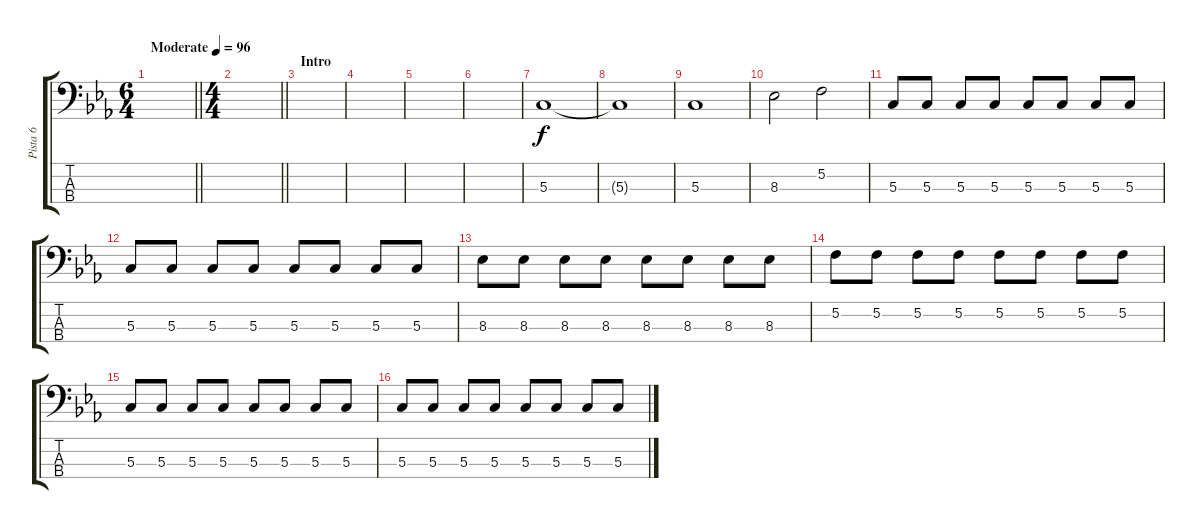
\track ("Pista 6" "Pista 6") {instrument electricbasspick}
\staff {score tabs}
\tuning (F2 C2 G1 C1) {hide}
\ts (6 4)
\tempo (96 "Moderate")
\clef f4
\barLineRight lightlight
\ks eb
|
\ts (4 4)
\barLineRight lightlight
|
\section ("" "Intro")
|
|
|
|
5.3.1 |
5.3{t}.1 |
5.3.1 |
8.3.2 5.2.2 |
5.3.8 5.3.8 5.3.8 5.3.8 5.3.8 5.3.8 5.3.8 5.3.8 |
5.3.8 5.3.8 5.3.8 5.3.8 5.3.8 5.3.8 5.3.8 5.3.8 |
8.3.8 8.3.8 8.3.8 8.3.8 8.3.8 8.3.8 8.3.8 8.3.8 |
5.2.8 5.2.8 5.2.8 5.2.8 5.2.8 5.2.8 5.2.8 5.2.8 |
5.3.8 5.3.8 5.3.8 5.3.8 5.3.8 5.3.8 5.3.8 5.3.8 |
5.3.8 5.3.8 5.3.8 5.3.8 5.3.8 5.3.8 5.3.8 5.3.8
